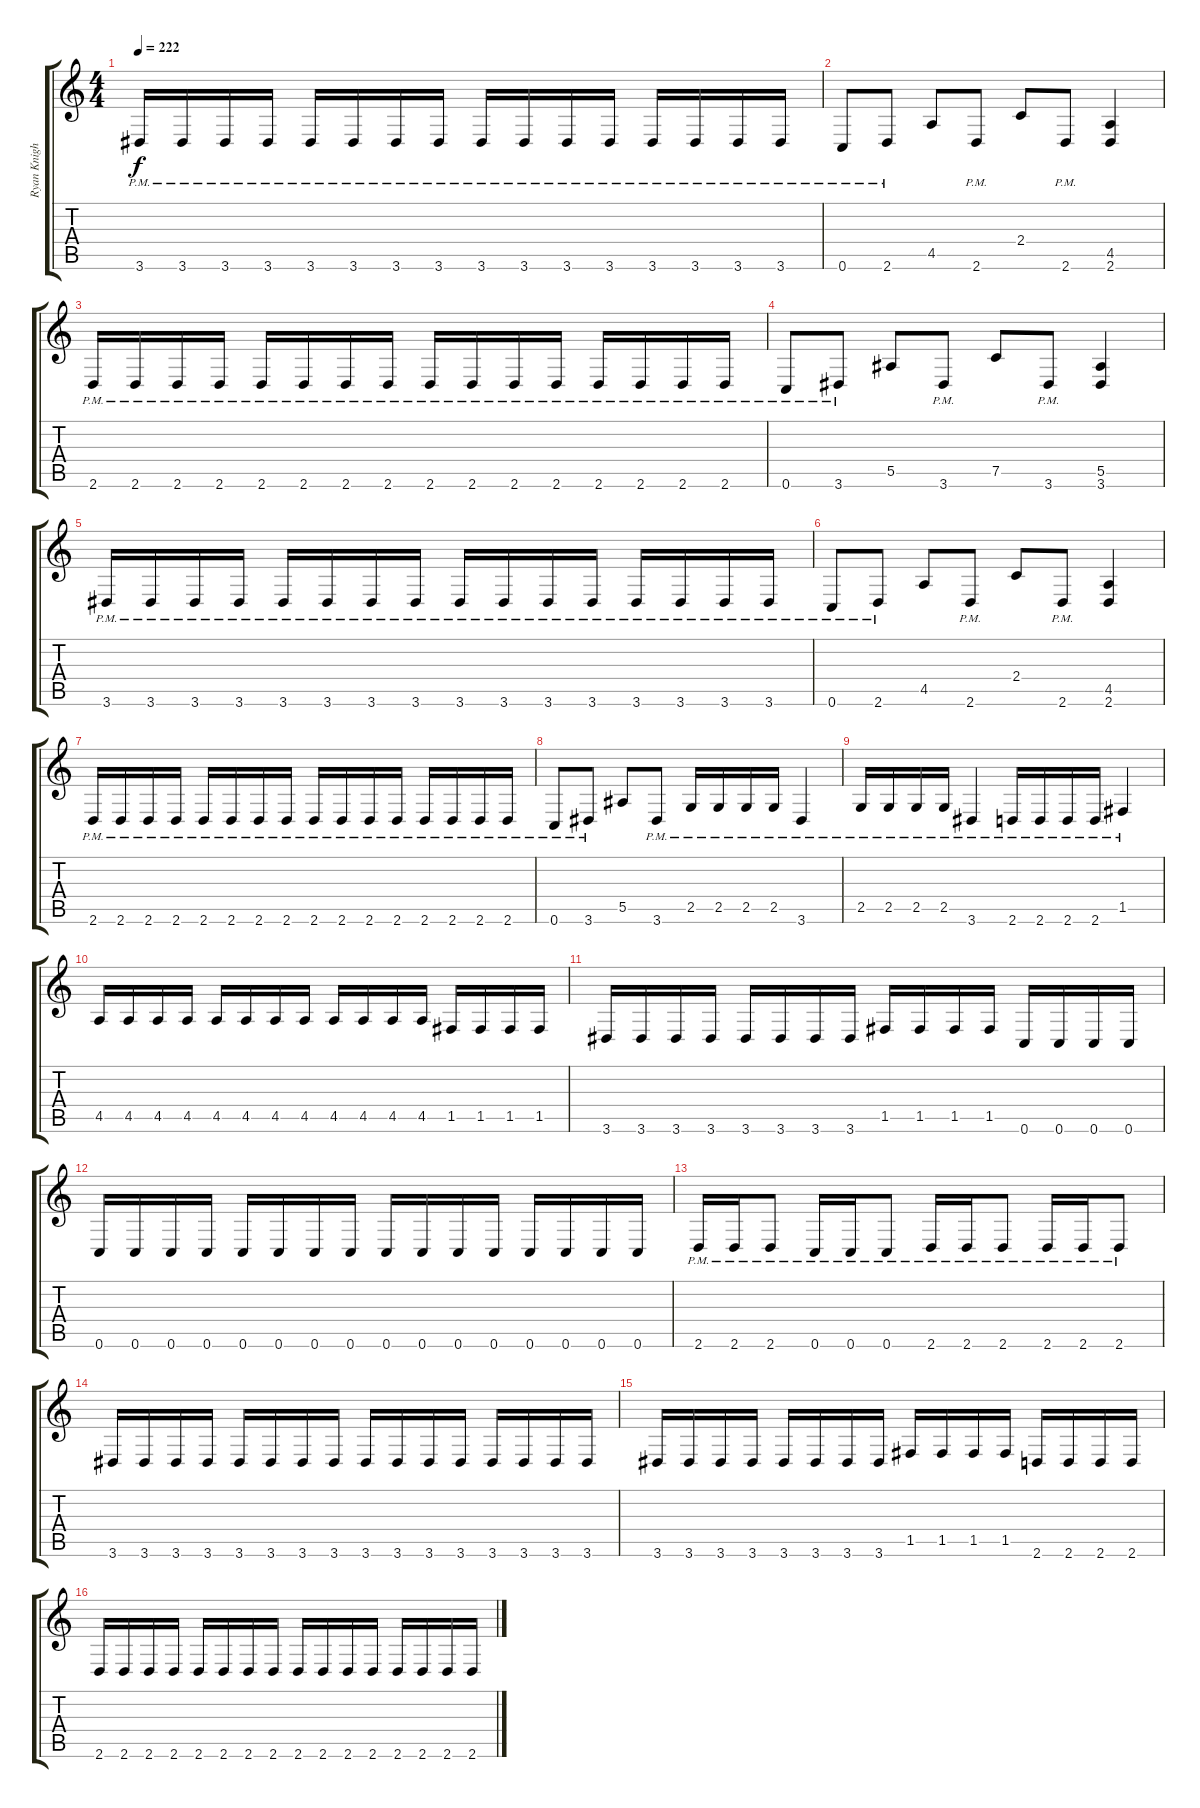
\track ("Ryan Knight" "Ryan Knigh") {instrument distortionguitar}
\staff {score tabs}
\tuning (C4 G3 Eb3 Bb2 F2 C2) {hide}
\ts (4 4)
\tempo 222
\clef g2
\ks c
3.6{pm}.16{dy f} 3.6{pm}.16 3.6{pm}.16 3.6{pm}.16 3.6{pm}.16 3.6{pm}.16 3.6{pm}.16 3.6{pm}.16 3.6{pm}.16 3.6{pm}.16 3.6{pm}.16 3.6{pm}.16 3.6{pm}.16 3.6{pm}.16 3.6{pm}.16 3.6{pm}.16 |
0.6{pm}.8 2.6{pm}.8 4.5.8 2.6{pm}.8 2.4.8 2.6{pm}.8 (4.5 2.6).4 |
2.6{pm}.16 2.6{pm}.16 2.6{pm}.16 2.6{pm}.16 2.6{pm}.16 2.6{pm}.16 2.6{pm}.16 2.6{pm}.16 2.6{pm}.16 2.6{pm}.16 2.6{pm}.16 2.6{pm}.16 2.6{pm}.16 2.6{pm}.16 2.6{pm}.16 2.6{pm}.16 |
0.6{pm}.8 3.6{pm}.8 5.5.8 3.6{pm}.8 7.5.8 3.6{pm}.8 (5.5 3.6).4 |
3.6{pm}.16 3.6{pm}.16 3.6{pm}.16 3.6{pm}.16 3.6{pm}.16 3.6{pm}.16 3.6{pm}.16 3.6{pm}.16 3.6{pm}.16 3.6{pm}.16 3.6{pm}.16 3.6{pm}.16 3.6{pm}.16 3.6{pm}.16 3.6{pm}.16 3.6{pm}.16 |
0.6{pm}.8 2.6{pm}.8 4.5.8 2.6{pm}.8 2.4.8 2.6{pm}.8 (4.5 2.6).4 |
2.6{pm}.16 2.6{pm}.16 2.6{pm}.16 2.6{pm}.16 2.6{pm}.16 2.6{pm}.16 2.6{pm}.16 2.6{pm}.16 2.6{pm}.16 2.6{pm}.16 2.6{pm}.16 2.6{pm}.16 2.6{pm}.16 2.6{pm}.16 2.6{pm}.16 2.6{pm}.16 |
0.6{pm}.8 3.6{pm}.8 5.5.8 3.6{pm}.8 2.5{pm}.16 2.5{pm}.16 2.5{pm}.16 2.5{pm}.16 3.6{pm}.4 |
2.5{pm}.16 2.5{pm}.16 2.5{pm}.16 2.5{pm}.16 3.6{pm}.4 2.6{pm}.16 2.6{pm}.16 2.6{pm}.16 2.6{pm}.16 1.5{pm}.4 |
4.5.16 4.5.16 4.5.16 4.5.16 4.5.16 4.5.16 4.5.16 4.5.16 4.5.16 4.5.16 4.5.16 4.5.16 1.5.16 1.5.16 1.5.16 1.5.16 |
3.6.16 3.6.16 3.6.16 3.6.16 3.6.16 3.6.16 3.6.16 3.6.16 1.5.16 1.5.16 1.5.16 1.5.16 0.6.16 0.6.16 0.6.16 0.6.16 |
0.6.16 0.6.16 0.6.16 0.6.16 0.6.16 0.6.16 0.6.16 0.6.16 0.6.16 0.6.16 0.6.16 0.6.16 0.6.16 0.6.16 0.6.16 0.6.16 |
2.6{pm}.16 2.6{pm}.16 2.6{pm}.8 0.6{pm}.16 0.6{pm}.16 0.6{pm}.8 2.6{pm}.16 2.6{pm}.16 2.6{pm}.8 2.6{pm}.16 2.6{pm}.16 2.6{pm}.8 |
3.6.16 3.6.16 3.6.16 3.6.16 3.6.16 3.6.16 3.6.16 3.6.16 3.6.16 3.6.16 3.6.16 3.6.16 3.6.16 3.6.16 3.6.16 3.6.16 |
3.6.16 3.6.16 3.6.16 3.6.16 3.6.16 3.6.16 3.6.16 3.6.16 1.5.16 1.5.16 1.5.16 1.5.16 2.6.16 2.6.16 2.6.16 2.6.16 |
2.6.16 2.6.16 2.6.16 2.6.16 2.6.16 2.6.16 2.6.16 2.6.16 2.6.16 2.6.16 2.6.16 2.6.16 2.6.16 2.6.16 2.6.16 2.6.16
